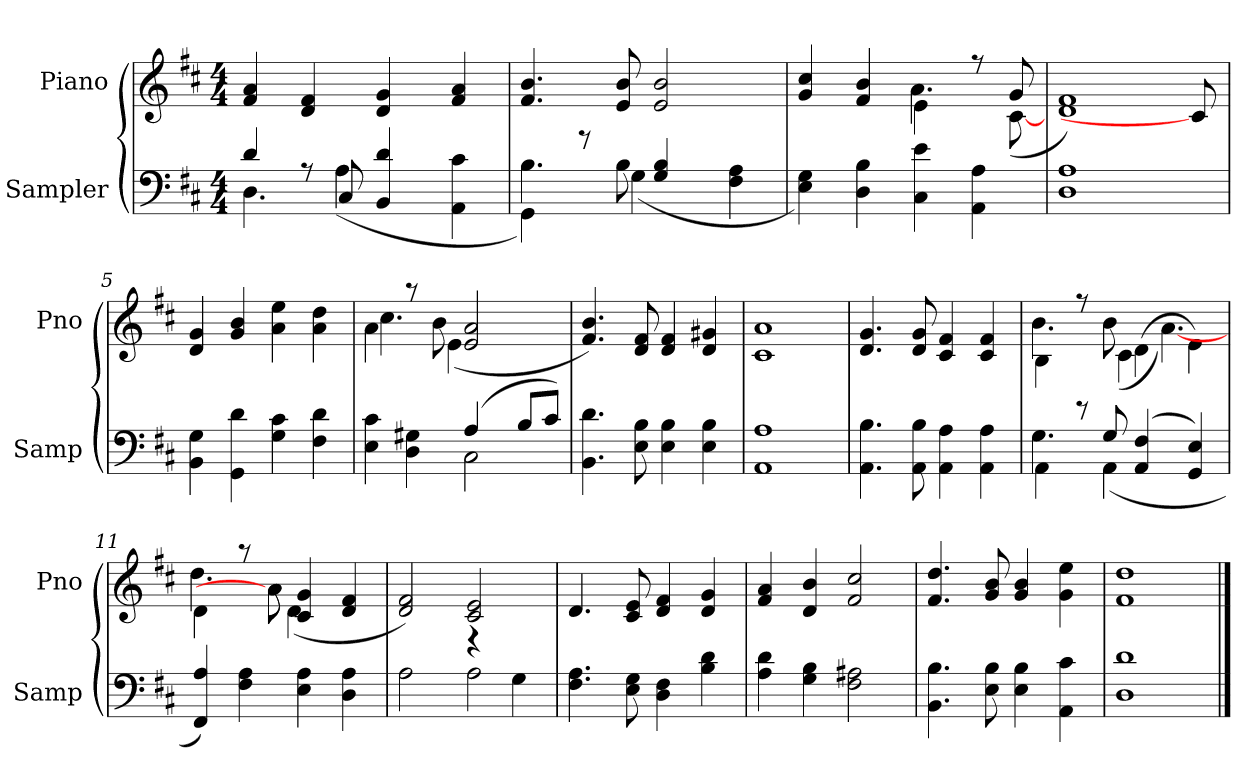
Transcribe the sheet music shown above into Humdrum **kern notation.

**kern	**kern
*part2	*part1
*staff2	*staff1
*I"Sampler	*I"Piano
*I'Samp	*I'Pno
*clefF4	*clefG2
*k[f#c#]	*k[f#c#]
*D:	*D:
*M4/4	*M4/4
=1	=1
*^	*
4d/	4.D	4f# 4a
8r	.	4d 4f#
8C#/	(4A	.
4BB 4d	.	4d 4g
.	4.ryy	.
4AA 4c#	.	4f# 4a
=2	=2	=2
4GG\)	4.B	4.f# 4.b
8r	.	.
8B\	(4G	8e 8b
4G 4B	.	2e 2b
.	4.ryy	.
4F# 4A	.	.
*v	*v	*
=3	=3
*	*^
4E 4G)	4g 4cc#	2ryy
4D 4B	4f# 4b	.
4C# 4e	4e\	4.a
4AA 4A	8r	.
.	8g	([8c#
*	*v	*v
=4	=4
1D 1A	1d 1f#)
8ryy	8c#]
=5	=5
4BB 4G	4d 4g
4GG 4d	4g 4b
4G 4c#	4a 4ee
4F# 4d	4a 4dd
=6	=6
*^	*^
4E 4c#	2ryy	4a\	4.cc#
4D 4G#X	.	8r	.
.	.	8b\	(4e
(4A/	2C#	2e 2a	.
.	.	.	4.ryy
8B/L	.	.	.
8c#/J)	.	.	.
*v	*v	*	*
*	*v	*v
=7	=7
4.BB 4.d	4.f# 4.b)
8E 8B	8d 8f#
4E 4B	4d 4f#
4E 4B	4d 4g#X
=8	=8
1AA 1A	1c# 1a
=9	=9
4.AA 4.B	4.d 4.g
8AA 8B	8d 8g
4AA 4A	4c# 4f#
4AA 4A	4c# 4f#
=10	=10
*^	*^
4AA\	4.G	4B\	4.b
8r	.	8r	.
8G/	(4AA	8b\	(4c#
(4AA 4F#	.	(4d\	.
.	4.ryy	.	[4.a)
4GG 4E)	.	4e\)	.
*v	*v	*	*
=11	=11	=11
4FF# 4A)	4d\	4.dd
4F# 4A	8r	.
.	8a\	8a]
4E 4A	4c# 4g	(4d
4D 4A	4d 4f#	4ryy
*	*v	*v
=12	=12
*^	*
2A	2ryy	2d 2f#)
4r	2A	2c# 2e
4G\	.	.
*v	*v	*
=13	=13
4.F# 4.A	4.d
8E 8G	8c# 8e
4D 4F#	4d 4f#
4B 4d	4d 4g
=14	=14
4A 4d	4f# 4a
4G 4B	4d 4b
2F# 2A#X	2f# 2cc#
=15	=15
4.BB 4.B	4.f# 4.dd
8E 8B	8g 8b
4E 4B	4g 4b
4AA 4c#	4g 4ee
=16	=16
1D 1d	1f# 1dd
==	==
*-	*-
